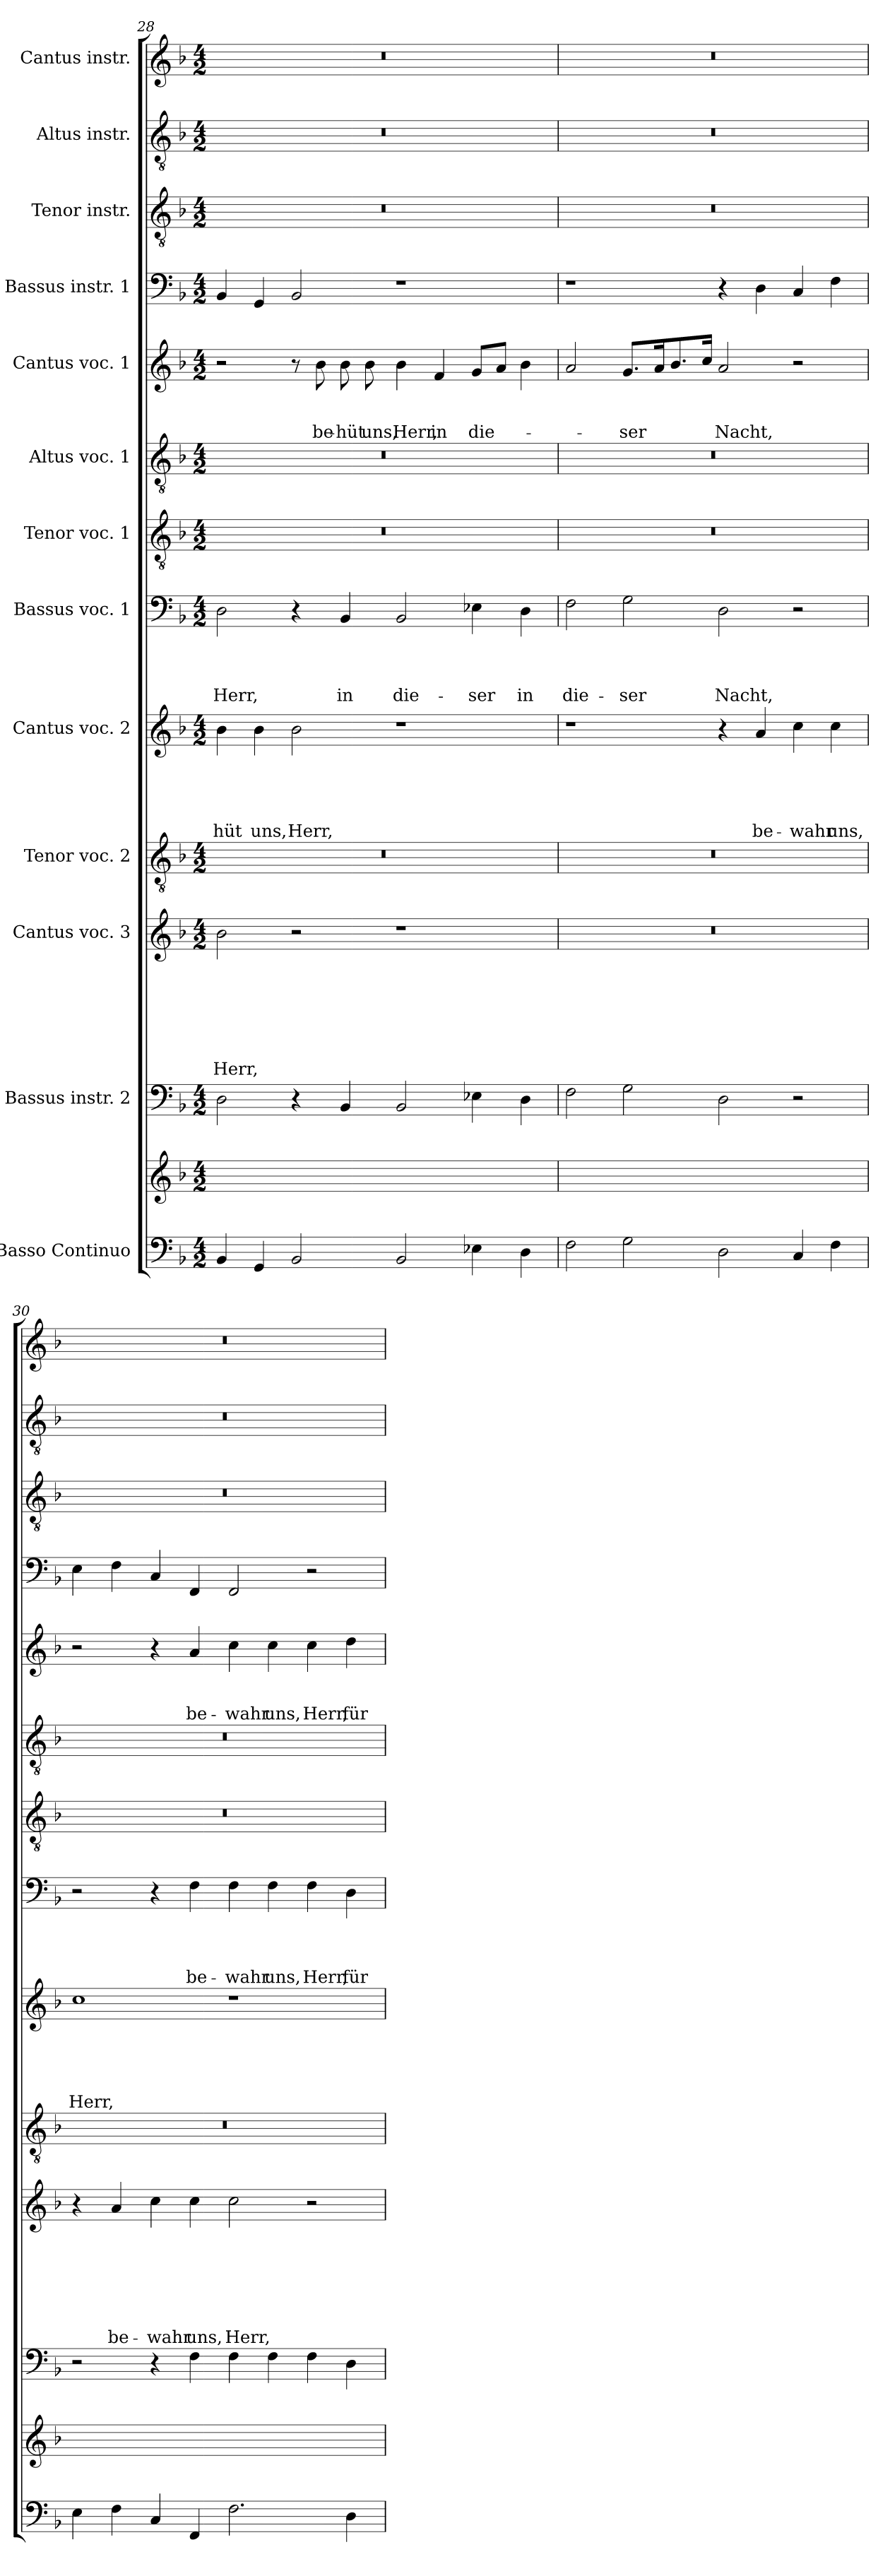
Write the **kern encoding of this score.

**kern	**kern	**kern	**kern	**text	**text	**text	**text	**text	**text	**text	**kern	**kern	**text	**text	**text	**text	**text	**kern	**text	**text	**text	**text	**kern	**kern	**kern	**text	**text	**text	**kern	**kern	**kern	**kern
*part14	*part13	*part12	*part11	*part11	*part11	*part11	*part11	*part11	*part11	*part11	*part10	*part9	*part9	*part9	*part9	*part9	*part9	*part8	*part8	*part8	*part8	*part8	*part7	*part6	*part5	*part5	*part5	*part5	*part4	*part3	*part2	*part1
*staff14	*staff13	*staff12	*staff11	*staff11	*staff11	*staff11	*staff11	*staff11	*staff11	*staff11	*staff10	*staff9	*staff9	*staff9	*staff9	*staff9	*staff9	*staff8	*staff8	*staff8	*staff8	*staff8	*staff7	*staff6	*staff5	*staff5	*staff5	*staff5	*staff4	*staff3	*staff2	*staff1
*I"Basso Continuo	*	*I"Bassus instr. 2	*I"Cantus voc. 3	*	*	*	*	*	*	*	*I"Tenor voc. 2	*I"Cantus voc. 2	*	*	*	*	*	*I"Bassus voc. 1	*	*	*	*	*I"Tenor voc. 1	*I"Altus voc. 1	*I"Cantus voc. 1	*	*	*	*I"Bassus instr. 1	*I"Tenor instr.	*I"Altus instr.	*I"Cantus instr.
*clefF4	*clefG2	*clefF4	*clefG2	*	*	*	*	*	*	*	*clefGv2	*clefG2	*	*	*	*	*	*clefF4	*	*	*	*	*clefGv2	*clefGv2	*clefG2	*	*	*	*clefF4	*clefGv2	*clefGv2	*clefG2
*k[b-]	*k[b-]	*k[b-]	*k[b-]	*	*	*	*	*	*	*	*k[b-]	*k[b-]	*	*	*	*	*	*k[b-]	*	*	*	*	*k[b-]	*k[b-]	*k[b-]	*	*	*	*k[b-]	*k[b-]	*k[b-]	*k[b-]
*F:	*F:	*F:	*F:	*	*	*	*	*	*	*	*F:	*F:	*	*	*	*	*	*F:	*	*	*	*	*F:	*F:	*F:	*	*	*	*F:	*F:	*F:	*F:
*M4/2	*M4/2	*M4/2	*M4/2	*	*	*	*	*	*	*	*M4/2	*M4/2	*	*	*	*	*	*M4/2	*	*	*	*	*M4/2	*M4/2	*M4/2	*	*	*	*M4/2	*M4/2	*M4/2	*M4/2
=28	=28	=28	=28	=28	=28	=28	=28	=28	=28	=28	=28	=28	=28	=28	=28	=28	=28	=28	=28	=28	=28	=28	=28	=28	=28	=28	=28	=28	=28	=28	=28	=28
!	!	!	!	!	!	!	!	!	!	!LO:LY:b	!	!	!	!	!	!	!LO:LY:b	!	!	!	!	!LO:LY:b	!	!	!	!	!	!	!	!	!	!
4BB-/	0ryy	2D\	2b-\	.	.	.	.	.	.	Herr,	0r	4b-\	.	.	.	.	-hüt	2D\	.	.	.	Herr,	0r	0r	2r	.	.	.	4BB-/	0r	0r	0r
!	!	!	!	!	!	!	!	!	!	!	!	!	!	!	!	!	!LO:LY:b	!	!	!	!	!	!	!	!	!	!	!	!	!	!	!
4GG/	.	.	.	.	.	.	.	.	.	.	.	4b-\	.	.	.	.	uns,	.	.	.	.	.	.	.	.	.	.	.	4GG/	.	.	.
!	!	!	!	!	!	!	!	!	!	!	!	!	!	!	!	!	!LO:LY:b	!	!	!	!	!	!	!	!	!	!	!	!	!	!	!
2BB-/	.	4r	2r	.	.	.	.	.	.	.	.	2b-\	.	.	.	.	Herr,	4r	.	.	.	.	.	.	8r	.	.	.	2BB-/	.	.	.
!	!	!	!	!	!	!	!	!	!	!	!	!	!	!	!	!	!	!	!	!	!	!	!	!	!	!	!	!LO:LY:b	!	!	!	!
.	.	.	.	.	.	.	.	.	.	.	.	.	.	.	.	.	.	.	.	.	.	.	.	.	8b-\	.	.	be-	.	.	.	.
!	!	!	!	!	!	!	!	!	!	!	!	!	!	!	!	!	!	!	!	!	!	!LO:LY:b	!	!	!	!	!	!LO:LY:b	!	!	!	!
.	.	4BB-/	.	.	.	.	.	.	.	.	.	.	.	.	.	.	.	4BB-/	.	.	.	in	.	.	8b-\	.	.	-hüt	.	.	.	.
!	!	!	!	!	!	!	!	!	!	!	!	!	!	!	!	!	!	!	!	!	!	!	!	!	!	!	!	!LO:LY:b	!	!	!	!
.	.	.	.	.	.	.	.	.	.	.	.	.	.	.	.	.	.	.	.	.	.	.	.	.	8b-\	.	.	uns,	.	.	.	.
!	!	!	!	!	!	!	!	!	!	!	!	!	!	!	!	!	!	!	!	!	!	!LO:LY:b	!	!	!	!	!	!LO:LY:b	!	!	!	!
2BB-/	.	2BB-/	1r	.	.	.	.	.	.	.	.	1r	.	.	.	.	.	2BB-/	.	.	.	die-	.	.	4b-\	.	.	Herr,	1r	.	.	.
!	!	!	!	!	!	!	!	!	!	!	!	!	!	!	!	!	!	!	!	!	!	!	!	!	!	!	!	!LO:LY:b	!	!	!	!
.	.	.	.	.	.	.	.	.	.	.	.	.	.	.	.	.	.	.	.	.	.	.	.	.	4f/	.	.	in	.	.	.	.
!	!	!	!	!	!	!	!	!	!	!	!	!	!	!	!	!	!	!	!	!	!	!LO:LY:b	!	!	!	!	!	!LO:LY:b	!	!	!	!
4E-X\	.	4E-X\	.	.	.	.	.	.	.	.	.	.	.	.	.	.	.	4E-X\	.	.	.	-ser	.	.	8g/L	.	.	die-	.	.	.	.
.	.	.	.	.	.	.	.	.	.	.	.	.	.	.	.	.	.	.	.	.	.	.	.	.	8a/J	.	.	.	.	.	.	.
!	!	!	!	!	!	!	!	!	!	!	!	!	!	!	!	!	!	!	!	!	!	!LO:LY:b	!	!	!	!	!	!	!	!	!	!
4D\	.	4D\	.	.	.	.	.	.	.	.	.	.	.	.	.	.	.	4D\	.	.	.	in	.	.	4b-\	.	.	.	.	.	.	.
=29	=29	=29	=29	=29	=29	=29	=29	=29	=29	=29	=29	=29	=29	=29	=29	=29	=29	=29	=29	=29	=29	=29	=29	=29	=29	=29	=29	=29	=29	=29	=29	=29
!	!	!	!	!	!	!	!	!	!	!	!	!	!	!	!	!	!	!	!	!	!	!LO:LY:b	!	!	!	!	!	!	!	!	!	!
2F\	0ryy	2F\	0r	.	.	.	.	.	.	.	0r	1r	.	.	.	.	.	2F\	.	.	.	die-	0r	0r	2a/	.	.	.	1r	0r	0r	0r
!	!	!	!	!	!	!	!	!	!	!	!	!	!	!	!	!	!	!	!	!	!	!LO:LY:b	!	!	!	!	!	!LO:LY:b	!	!	!	!
2G\	.	2G\	.	.	.	.	.	.	.	.	.	.	.	.	.	.	.	2G\	.	.	.	-ser	.	.	8.g/L	.	.	-ser	.	.	.	.
.	.	.	.	.	.	.	.	.	.	.	.	.	.	.	.	.	.	.	.	.	.	.	.	.	16a/k	.	.	.	.	.	.	.
.	.	.	.	.	.	.	.	.	.	.	.	.	.	.	.	.	.	.	.	.	.	.	.	.	8.b-/	.	.	.	.	.	.	.
.	.	.	.	.	.	.	.	.	.	.	.	.	.	.	.	.	.	.	.	.	.	.	.	.	16cc/Jk	.	.	.	.	.	.	.
!	!	!	!	!	!	!	!	!	!	!	!	!	!	!	!	!	!	!	!	!	!	!LO:LY:b	!	!	!	!	!	!LO:LY:b	!	!	!	!
2D\	.	2D\	.	.	.	.	.	.	.	.	.	4r	.	.	.	.	.	2D\	.	.	.	Nacht,	.	.	2a/	.	.	Nacht,	4r	.	.	.
!	!	!	!	!	!	!	!	!	!	!	!	!	!	!	!	!	!LO:LY:b	!	!	!	!	!	!	!	!	!	!	!	!	!	!	!
.	.	.	.	.	.	.	.	.	.	.	.	4a/	.	.	.	.	be-	.	.	.	.	.	.	.	.	.	.	.	4D\	.	.	.
!	!	!	!	!	!	!	!	!	!	!	!	!	!	!	!	!	!LO:LY:b	!	!	!	!	!	!	!	!	!	!	!	!	!	!	!
4C/	.	2r	.	.	.	.	.	.	.	.	.	4cc\	.	.	.	.	-wahr	2r	.	.	.	.	.	.	2r	.	.	.	4C/	.	.	.
!	!	!	!	!	!	!	!	!	!	!	!	!	!	!	!	!	!LO:LY:b	!	!	!	!	!	!	!	!	!	!	!	!	!	!	!
4F\	.	.	.	.	.	.	.	.	.	.	.	4cc\	.	.	.	.	uns,	.	.	.	.	.	.	.	.	.	.	.	4F\	.	.	.
!!LO:PB:g=z
=30	=30	=30	=30	=30	=30	=30	=30	=30	=30	=30	=30	=30	=30	=30	=30	=30	=30	=30	=30	=30	=30	=30	=30	=30	=30	=30	=30	=30	=30	=30	=30	=30
!	!	!	!	!	!	!	!	!	!	!	!	!	!	!	!	!	!LO:LY:b	!	!	!	!	!	!	!	!	!	!	!	!	!	!	!
4E\	0ryy	2r	4r	.	.	.	.	.	.	.	0r	1cc	.	.	.	.	Herr,	2r	.	.	.	.	0r	0r	2r	.	.	.	4E\	0r	0r	0r
!	!	!	!	!	!	!	!	!	!	!LO:LY:b	!	!	!	!	!	!	!	!	!	!	!	!	!	!	!	!	!	!	!	!	!	!
4F\	.	.	4a/	.	.	.	.	.	.	be-	.	.	.	.	.	.	.	.	.	.	.	.	.	.	.	.	.	.	4F\	.	.	.
!	!	!	!	!	!	!	!	!	!	!LO:LY:b	!	!	!	!	!	!	!	!	!	!	!	!	!	!	!	!	!	!	!	!	!	!
4C/	.	4r	4cc\	.	.	.	.	.	.	-wahr	.	.	.	.	.	.	.	4r	.	.	.	.	.	.	4r	.	.	.	4C/	.	.	.
!	!	!	!	!	!	!	!	!	!	!LO:LY:b	!	!	!	!	!	!	!	!	!	!	!	!LO:LY:b	!	!	!	!	!	!LO:LY:b	!	!	!	!
4FF/	.	4F\	4cc\	.	.	.	.	.	.	uns,	.	.	.	.	.	.	.	4F\	.	.	.	be-	.	.	4a/	.	.	be-	4FF/	.	.	.
!	!	!	!	!	!	!	!	!	!	!LO:LY:b	!	!	!	!	!	!	!	!	!	!	!	!LO:LY:b	!	!	!	!	!	!LO:LY:b	!	!	!	!
2.F\	.	4F\	2cc\	.	.	.	.	.	.	Herr,	.	1r	.	.	.	.	.	4F\	.	.	.	-wahr	.	.	4cc\	.	.	-wahr	2FF/	.	.	.
!	!	!	!	!	!	!	!	!	!	!	!	!	!	!	!	!	!	!	!	!	!	!LO:LY:b	!	!	!	!	!	!LO:LY:b	!	!	!	!
.	.	4F\	.	.	.	.	.	.	.	.	.	.	.	.	.	.	.	4F\	.	.	.	uns,	.	.	4cc\	.	.	uns,	.	.	.	.
!	!	!	!	!	!	!	!	!	!	!	!	!	!	!	!	!	!	!	!	!	!	!LO:LY:b	!	!	!	!	!	!LO:LY:b	!	!	!	!
.	.	4F\	2r	.	.	.	.	.	.	.	.	.	.	.	.	.	.	4F\	.	.	.	Herr,	.	.	4cc\	.	.	Herr,	2r	.	.	.
!	!	!	!	!	!	!	!	!	!	!	!	!	!	!	!	!	!	!	!	!	!	!LO:LY:b	!	!	!	!	!	!LO:LY:b	!	!	!	!
4D\	.	4D\	.	.	.	.	.	.	.	.	.	.	.	.	.	.	.	4D\	.	.	.	für	.	.	4dd\	.	.	für	.	.	.	.
=	=	=	=	=	=	=	=	=	=	=	=	=	=	=	=	=	=	=	=	=	=	=	=	=	=	=	=	=	=	=	=	=
*-	*-	*-	*-	*-	*-	*-	*-	*-	*-	*-	*-	*-	*-	*-	*-	*-	*-	*-	*-	*-	*-	*-	*-	*-	*-	*-	*-	*-	*-	*-	*-	*-
